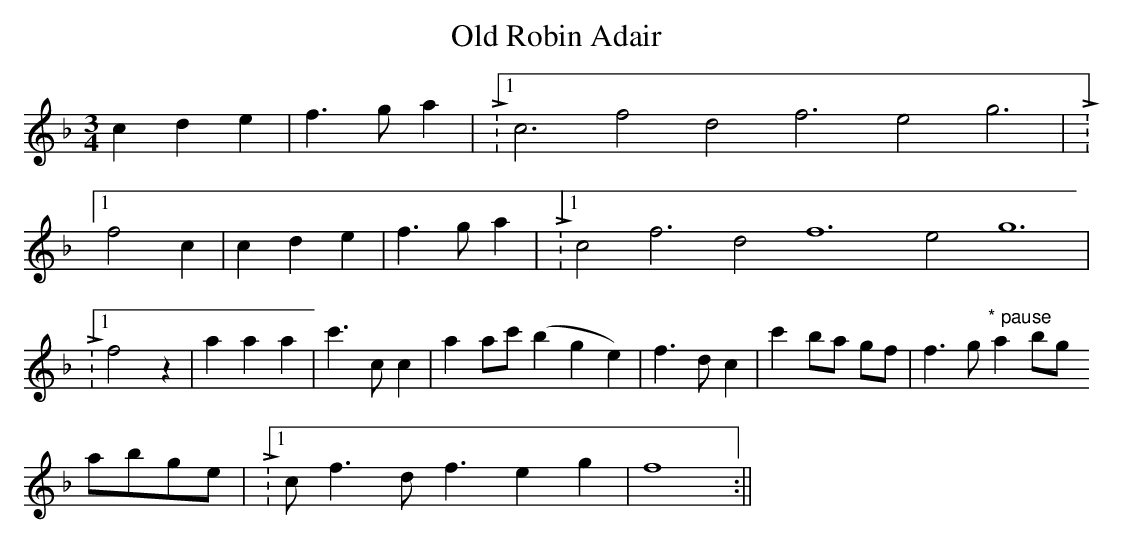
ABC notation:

X:1
T:Old Robin Adair
M:3/4
L:1/4
K:F major
cde|f>ga|L:1/32c3f2 d2f3 e2g3|L:1/4f2c|cde|f>ga|L:1/32c2f3 d2f6 e2g6|L:1/4f2 z|aaa|c'>cc|aa/2c'/2(bge)|f>dc|c' b/2a/2 g/2f/2|f>g"* pause"a b/2g/
2a/2b/2g/2e/2|L:1/8c<f d<f eg|f4:||
